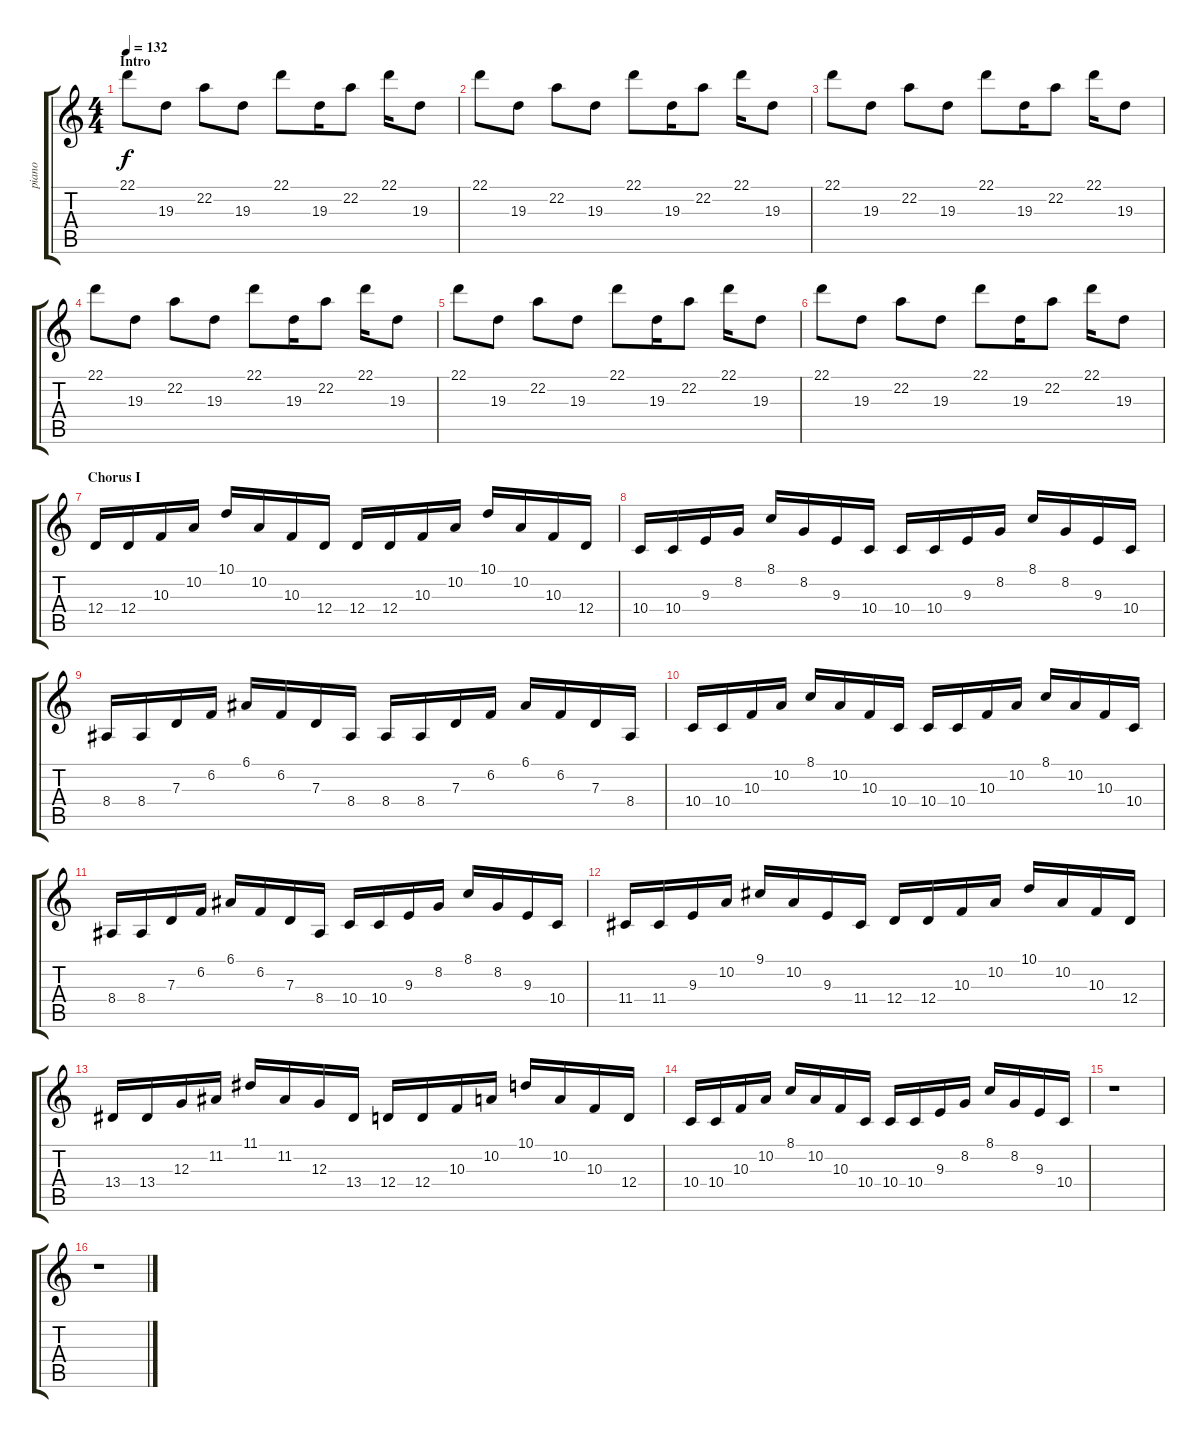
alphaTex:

\track ("piano" "piano") {instrument electricgrandpiano}
\staff {score tabs}
\tuning (E4 B3 G3 D3 A2 E2) {hide}
\ts (4 4)
\section ("" "Intro")
\tempo 132
\clef g2
\ks c
22.1.8{dy f instrument electricbassfinger} 19.3.8 22.2.8 19.3.8 22.1.8 19.3.16 22.2.8 22.1.16 19.3.8 |
22.1.8 19.3.8 22.2.8 19.3.8 22.1.8 19.3.16 22.2.8 22.1.16 19.3.8 |
22.1.8 19.3.8 22.2.8 19.3.8 22.1.8 19.3.16 22.2.8 22.1.16 19.3.8 |
22.1.8 19.3.8 22.2.8 19.3.8 22.1.8 19.3.16 22.2.8 22.1.16 19.3.8 |
22.1.8 19.3.8 22.2.8 19.3.8 22.1.8 19.3.16 22.2.8 22.1.16 19.3.8 |
22.1.8 19.3.8 22.2.8 19.3.8 22.1.8 19.3.16 22.2.8 22.1.16 19.3.8 |
\section ("" "Chorus I")
12.4.16{instrument electricgrandpiano} 12.4.16 10.3.16 10.2.16 10.1.16 10.2.16 10.3.16 12.4.16 12.4.16 12.4.16 10.3.16 10.2.16 10.1.16 10.2.16 10.3.16 12.4.16 |
10.4.16 10.4.16 9.3.16 8.2.16 8.1.16 8.2.16 9.3.16 10.4.16 10.4.16 10.4.16 9.3.16 8.2.16 8.1.16 8.2.16 9.3.16 10.4.16 |
8.4.16 8.4.16 7.3.16 6.2.16 6.1.16 6.2.16 7.3.16 8.4.16 8.4.16 8.4.16 7.3.16 6.2.16 6.1.16 6.2.16 7.3.16 8.4.16 |
10.4.16 10.4.16 10.3.16 10.2.16 8.1.16 10.2.16 10.3.16 10.4.16 10.4.16 10.4.16 10.3.16 10.2.16 8.1.16 10.2.16 10.3.16 10.4.16 |
8.4.16 8.4.16 7.3.16 6.2.16 6.1.16 6.2.16 7.3.16 8.4.16 10.4.16 10.4.16 9.3.16 8.2.16 8.1.16 8.2.16 9.3.16 10.4.16 |
11.4.16 11.4.16 9.3.16 10.2.16 9.1.16 10.2.16 9.3.16 11.4.16 12.4.16 12.4.16 10.3.16 10.2.16 10.1.16 10.2.16 10.3.16 12.4.16 |
13.4.16 13.4.16 12.3.16 11.2.16 11.1.16 11.2.16 12.3.16 13.4.16 12.4.16 12.4.16 10.3.16 10.2.16 10.1.16 10.2.16 10.3.16 12.4.16 |
10.4.16 10.4.16 10.3.16 10.2.16 8.1.16 10.2.16 10.3.16 10.4.16 10.4.16 10.4.16 9.3.16 8.2.16 8.1.16 8.2.16 9.3.16 10.4.16 |
r.1 |
r.1
